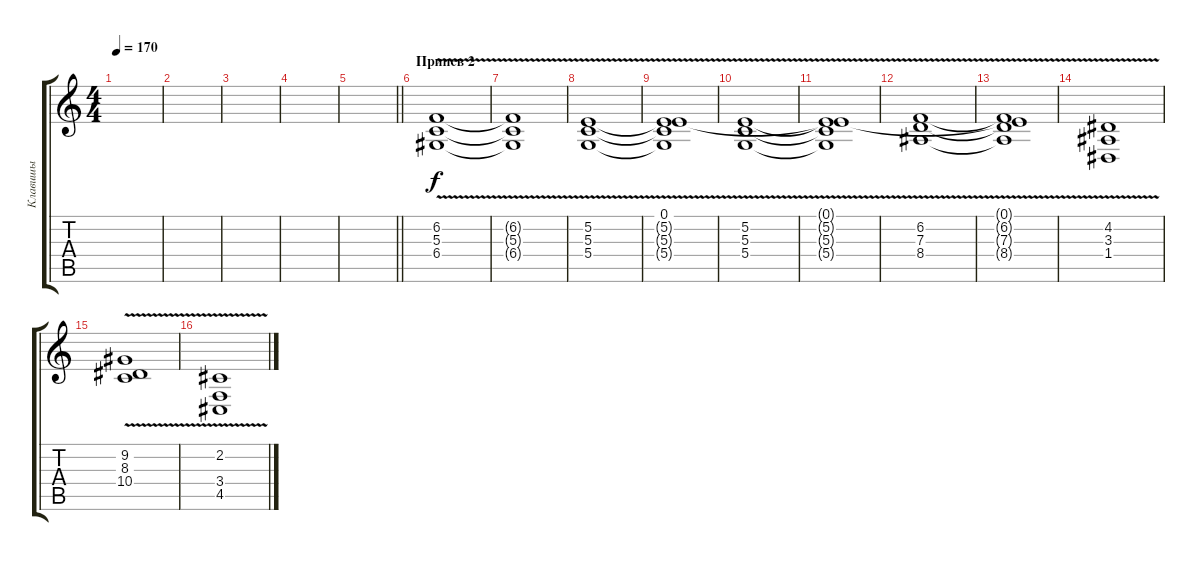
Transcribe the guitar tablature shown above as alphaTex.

\track ("Клавишы" "Клавишы") {instrument electricpiano1}
\staff {score tabs}
\tuning (E4 B3 G3 D3 A2 E2) {hide}
\ts (4 4)
\tempo 170
\clef g2
\ks c
|
|
|
|
\barLineRight lightlight
|
\section ("" "Припев 2")
(6.2{v} 5.3{v} 6.4{v}).1 |
(6.2{t} 5.3{t} 6.4{t}).1 |
(5.2{v} 5.3 5.4).1 |
(0.1 5.2{t} 5.3{t} 5.4{t}).1 |
(5.2{v} 5.3 5.4).1 |
(0.1{t} 5.2{t} 5.3{t} 5.4{t}).1 |
(6.2{v} 7.3 8.4).1 |
(0.1{t} 6.2{t} 7.3{t} 8.4{t}).1 |
(4.2 3.3 1.4{v}).1 |
(9.2 8.3{v} 10.4).1 |
(2.2{v} 3.4 4.5).1
